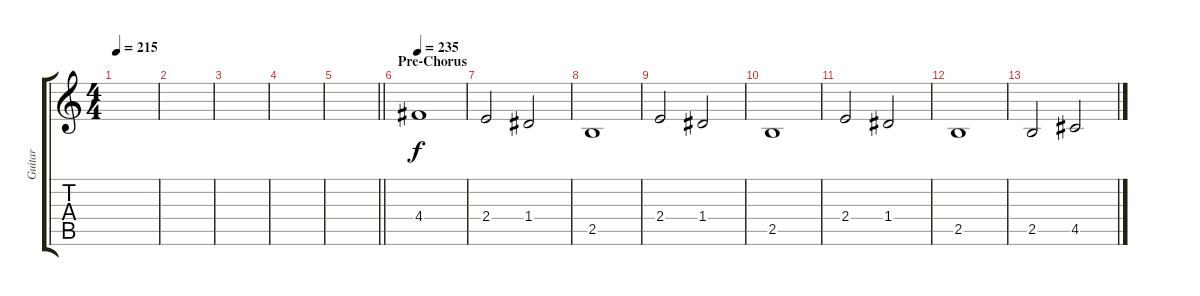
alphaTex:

\track ("Guitar" "Guitar") {instrument distortionguitar}
\staff {score tabs}
\tuning (E4 B3 G3 D3 A2 E2) {hide}
\ts (4 4)
\tempo 215
\clef g2
\ks c
|
|
|
|
\barLineRight lightlight
|
\section ("" "Pre-Chorus")
\tempo 235
4.4.1 |
2.4.2 1.4.2 |
2.5.1 |
2.4.2 1.4.2 |
2.5.1 |
2.4.2 1.4.2 |
2.5.1 |
2.5.2 4.5.2
